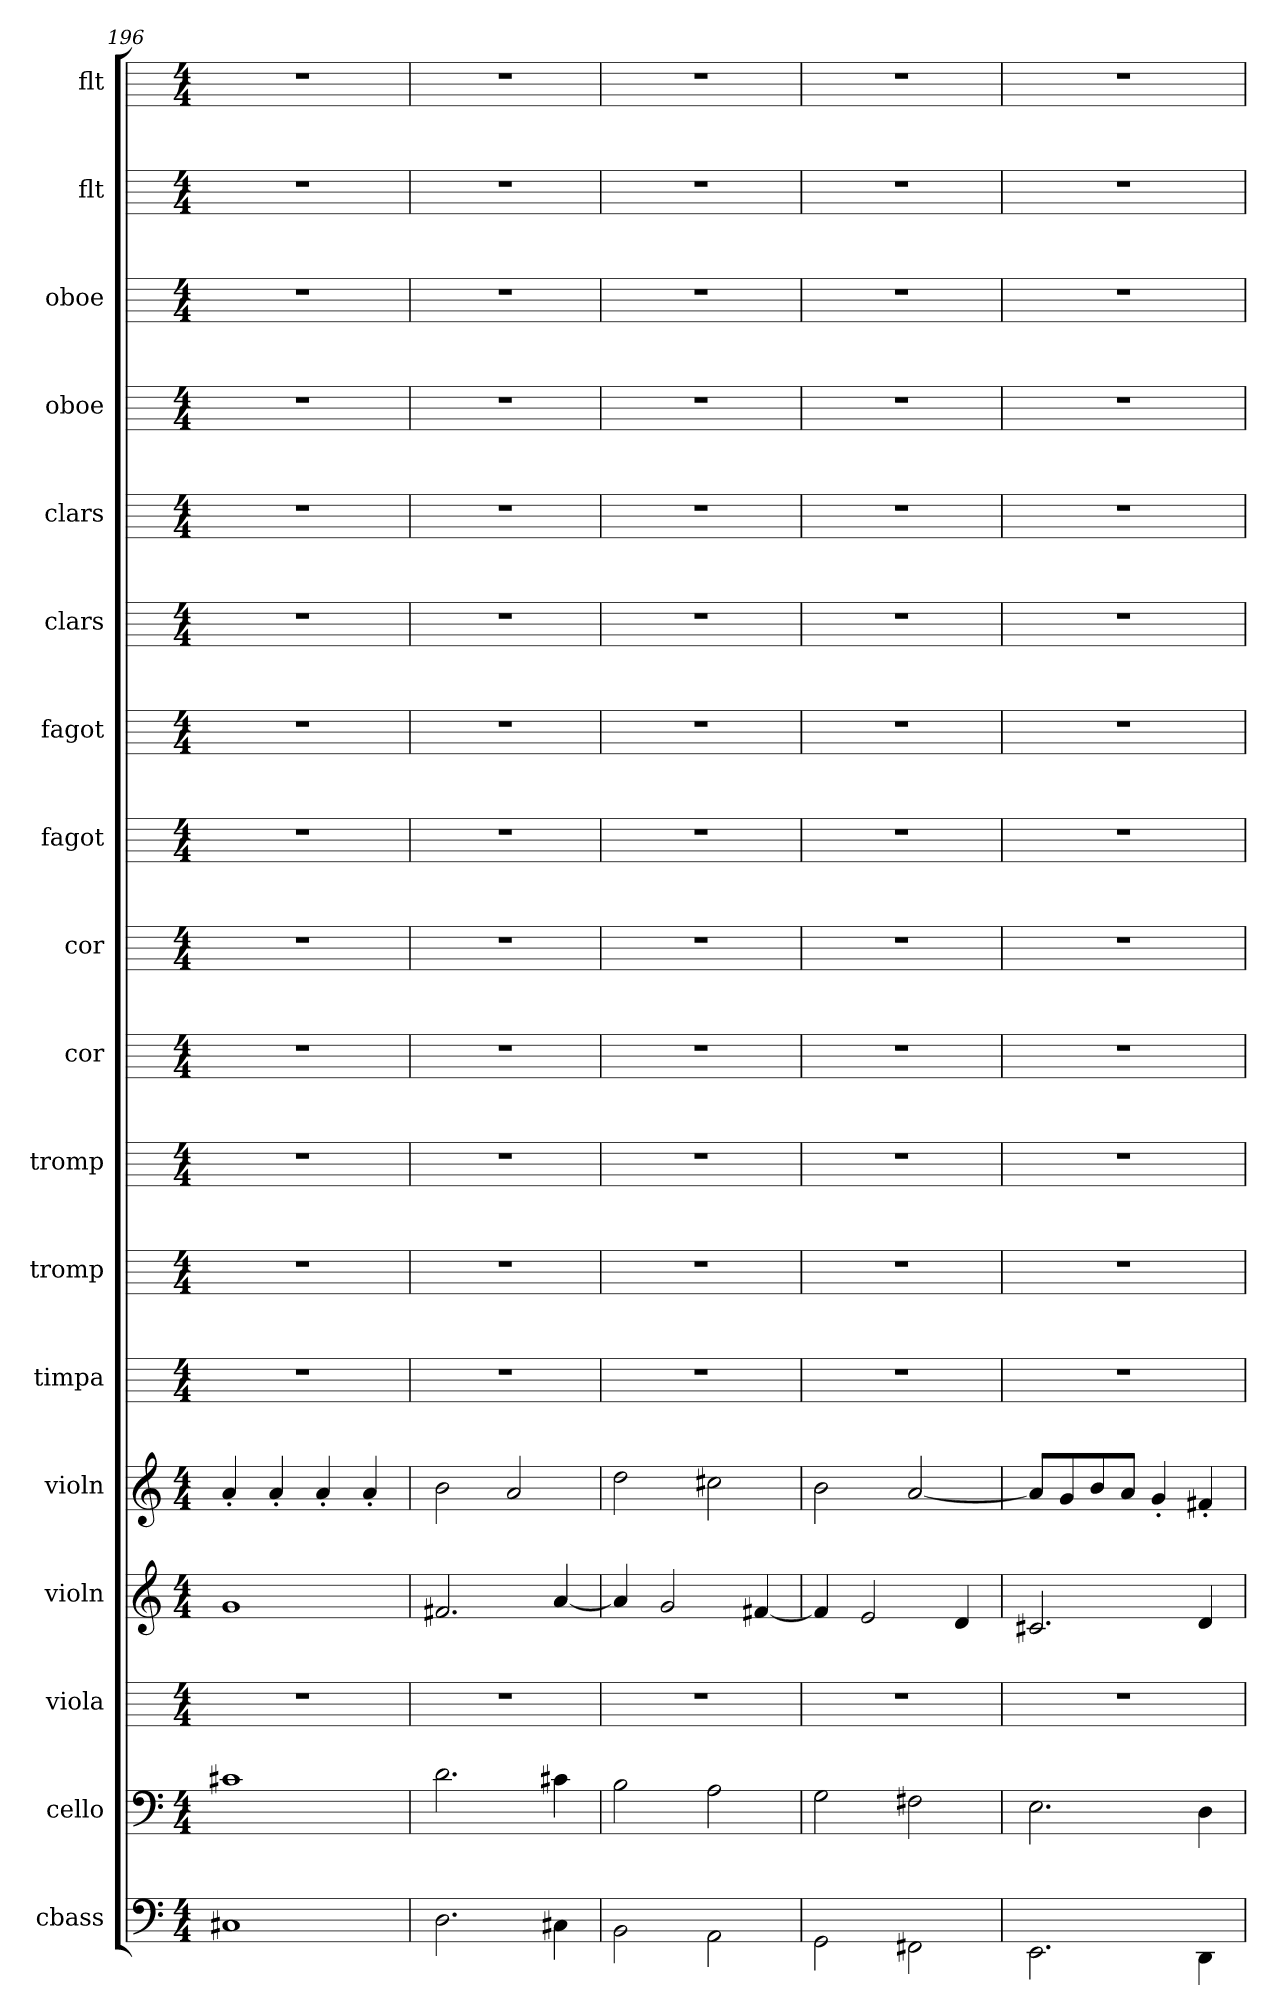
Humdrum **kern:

**kern	**kern	**kern	**kern	**kern	**kern	**kern	**kern	**kern	**kern	**kern	**kern	**kern	**kern	**kern	**kern	**kern	**kern
*part18	*part17	*part16	*part15	*part14	*part13	*part12	*part11	*part10	*part9	*part8	*part7	*part6	*part5	*part4	*part3	*part2	*part1
*staff18	*staff17	*staff16	*staff15	*staff14	*staff13	*staff12	*staff11	*staff10	*staff9	*staff8	*staff7	*staff6	*staff5	*staff4	*staff3	*staff2	*staff1
*I"cbass	*I"cello	*I"viola	*I"violn	*I"violn	*I"timpa	*I"tromp	*I"tromp	*I"cor	*I"cor	*I"fagot	*I"fagot	*I"clars	*I"clars	*I"oboe	*I"oboe	*I"flt	*I"flt
*	*	*I'Vla	*	*	*	*	*	*	*	*	*	*	*	*I'Ob	*I'Ob	*	*
*	*	*	*	*	*	*	*	*ITrd4c7	*ITrd4c7	*	*	*	*	*	*	*	*
*M4/4	*M4/4	*M4/4	*M4/4	*M4/4	*M4/4	*M4/4	*M4/4	*M4/4	*M4/4	*M4/4	*M4/4	*M4/4	*M4/4	*M4/4	*M4/4	*M4/4	*M4/4
=196	=196	=196	=196	=196	=196	=196	=196	=196	=196	=196	=196	=196	=196	=196	=196	=196	=196
1C#\	1c#\	1r	1g/	4a'>/	1r	1r	1r	1r	1r	1r	1r	1r	1r	1r	1r	1r	1r
.	.	.	.	4a'>/	.	.	.	.	.	.	.	.	.	.	.	.	.
.	.	.	.	4a'>/	.	.	.	.	.	.	.	.	.	.	.	.	.
.	.	.	.	4a'>/	.	.	.	.	.	.	.	.	.	.	.	.	.
=197	=197	=197	=197	=197	=197	=197	=197	=197	=197	=197	=197	=197	=197	=197	=197	=197	=197
2.D\	2.d\	1r	2.f#/	2b\	1r	1r	1r	1r	1r	1r	1r	1r	1r	1r	1r	1r	1r
.	.	.	.	2a/	.	.	.	.	.	.	.	.	.	.	.	.	.
4C#\	4c#\	.	[4a/	.	.	.	.	.	.	.	.	.	.	.	.	.	.
=198	=198	=198	=198	=198	=198	=198	=198	=198	=198	=198	=198	=198	=198	=198	=198	=198	=198
2BB\	2B\	1r	4a/]	2dd\	1r	1r	1r	1r	1r	1r	1r	1r	1r	1r	1r	1r	1r
.	.	.	2g/	.	.	.	.	.	.	.	.	.	.	.	.	.	.
2AA\	2A\	.	.	2cc#\	.	.	.	.	.	.	.	.	.	.	.	.	.
.	.	.	[4f#/	.	.	.	.	.	.	.	.	.	.	.	.	.	.
=199	=199	=199	=199	=199	=199	=199	=199	=199	=199	=199	=199	=199	=199	=199	=199	=199	=199
2GG\	2G\	1r	4f#/]	2b\	1r	1r	1r	1r	1r	1r	1r	1r	1r	1r	1r	1r	1r
.	.	.	2e/	.	.	.	.	.	.	.	.	.	.	.	.	.	.
2FF#\	2F#\	.	.	[2a/	.	.	.	.	.	.	.	.	.	.	.	.	.
.	.	.	4d/	.	.	.	.	.	.	.	.	.	.	.	.	.	.
=200	=200	=200	=200	=200	=200	=200	=200	=200	=200	=200	=200	=200	=200	=200	=200	=200	=200
2.EE\	2.E\	1r	2.c#/	8a/L]	1r	1r	1r	1r	1r	1r	1r	1r	1r	1r	1r	1r	1r
.	.	.	.	8g/	.	.	.	.	.	.	.	.	.	.	.	.	.
.	.	.	.	8b/	.	.	.	.	.	.	.	.	.	.	.	.	.
.	.	.	.	8a/J	.	.	.	.	.	.	.	.	.	.	.	.	.
.	.	.	.	4g'>/	.	.	.	.	.	.	.	.	.	.	.	.	.
4DD\	4D\	.	4d/	4f#'>/	.	.	.	.	.	.	.	.	.	.	.	.	.
=	=	=	=	=	=	=	=	=	=	=	=	=	=	=	=	=	=
*-	*-	*-	*-	*-	*-	*-	*-	*-	*-	*-	*-	*-	*-	*-	*-	*-	*-
